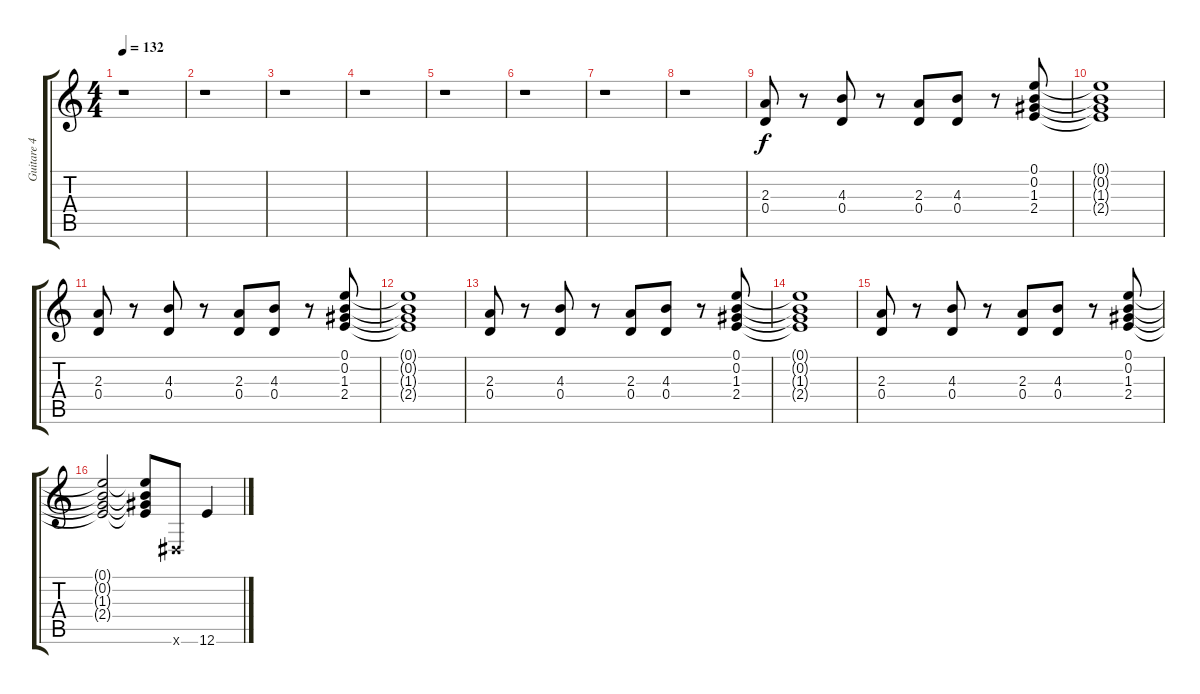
\track ("Guitare 4 (Solo)" "Guitare 4 ") {instrument distortionguitar}
\staff {score tabs}
\tuning (E4 B3 G3 D3 A2 E2) {hide}
\ts (4 4)
\tempo 132
\clef g2
\ks c
r.1{dy f} |
r.1 |
r.1 |
r.1 |
r.1 |
r.1 |
r.1 |
r.1 |
(2.3 0.4).8 r.8 (4.3 0.4).8 r.8 (2.3 0.4).8 (4.3 0.4).8 r.8 (0.1 0.2 1.3 2.4).8 |
(0.1{t} 0.2{t} 1.3{t} 2.4{t}).1 |
(2.3 0.4).8 r.8 (4.3 0.4).8 r.8 (2.3 0.4).8 (4.3 0.4).8 r.8 (0.1 0.2 1.3 2.4).8 |
(0.1{t} 0.2{t} 1.3{t} 2.4{t}).1 |
(2.3 0.4).8 r.8 (4.3 0.4).8 r.8 (2.3 0.4).8 (4.3 0.4).8 r.8 (0.1 0.2 1.3 2.4).8 |
(0.1{t} 0.2{t} 1.3{t} 2.4{t}).1 |
(2.3 0.4).8 r.8 (4.3 0.4).8 r.8 (2.3 0.4).8 (4.3 0.4).8 r.8 (0.1 0.2 1.3 2.4).8 |
(0.1{t} 0.2{t} 1.3{t} 2.4{t}).2 (0.1{t} 0.2{t} 1.3{t} 2.4{t}).8 -1.6{x}.8 12.6.4
